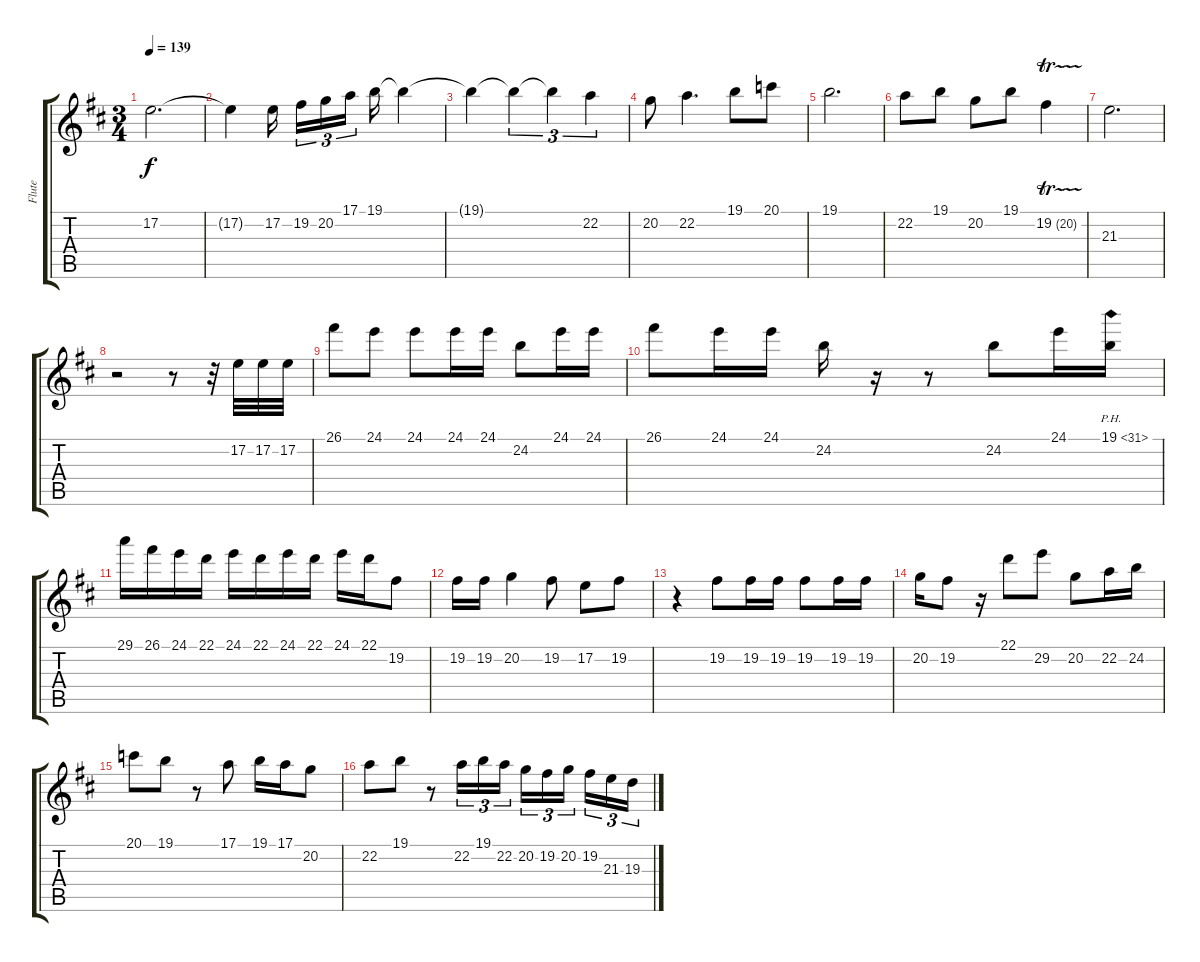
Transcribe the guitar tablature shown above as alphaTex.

\track ("Flute" "Flute") {instrument flute}
\staff {score tabs}
\tuning (E4 B3 G3 D3 A2 E2) {hide}
\ts (3 4)
\tempo 139
\clef g2
\ks d
17.2.2{d dy f} |
17.2{t}.4 17.2.16{beam splitsecondary} 19.2.16{tu (3 2)} 20.2.16{tu (3 2)} 17.1.16{tu (3 2) beam splitsecondary} 19.1.16 19.1{t}.4 |
19.1{t}.4 19.1{t}.4{tu (3 2)} 19.1{t}.4{tu (3 2)} 22.2.4{tu (3 2)} |
20.2.8 22.2.4{d} 19.1.8 20.1.8 |
19.1.2{d} |
22.2.8 19.1.8 20.2.8 19.1.8 19.2{tr (20 32)}.4 |
21.3.2{d} |
r.2 r.8 r.32 17.2.32 17.2.32 17.2.32 |
26.1.8 24.1.8 24.1.8 24.1.16 24.1.16 24.2.8 24.1.16 24.1.16 |
26.1.8 24.1.16 24.1.16 24.2.16 r.16 r.8 24.2.8 24.1.16 19.1{ph 12}.16 |
29.1.16 26.1.16 24.1.16 22.1.16 24.1.16 22.1.16 24.1.16 22.1.16 24.1.16 22.1.16 19.2.8 |
19.2.16 19.2.16 20.2.4 19.2.8 17.2.8 19.2.8 |
r.4 19.2.8 19.2.16 19.2.16 19.2.8 19.2.16 19.2.16 |
20.2.16 19.2.8 r.16 22.1.8 29.2.8 20.2.8 22.2.16 24.2.16 |
20.1.8 19.1.8 r.8 17.1.8 19.1.16 17.1.16 20.2.8 |
22.2.8 19.1.8 r.8 22.2.16{tu (3 2)} 19.1.16{tu (3 2)} 22.2.16{tu (3 2)} 20.2.16{tu (3 2)} 19.2.16{tu (3 2)} 20.2.16{tu (3 2) beam splitsecondary} 19.2.16{tu (3 2)} 21.3.16{tu (3 2)} 19.3.16{tu (3 2)}
